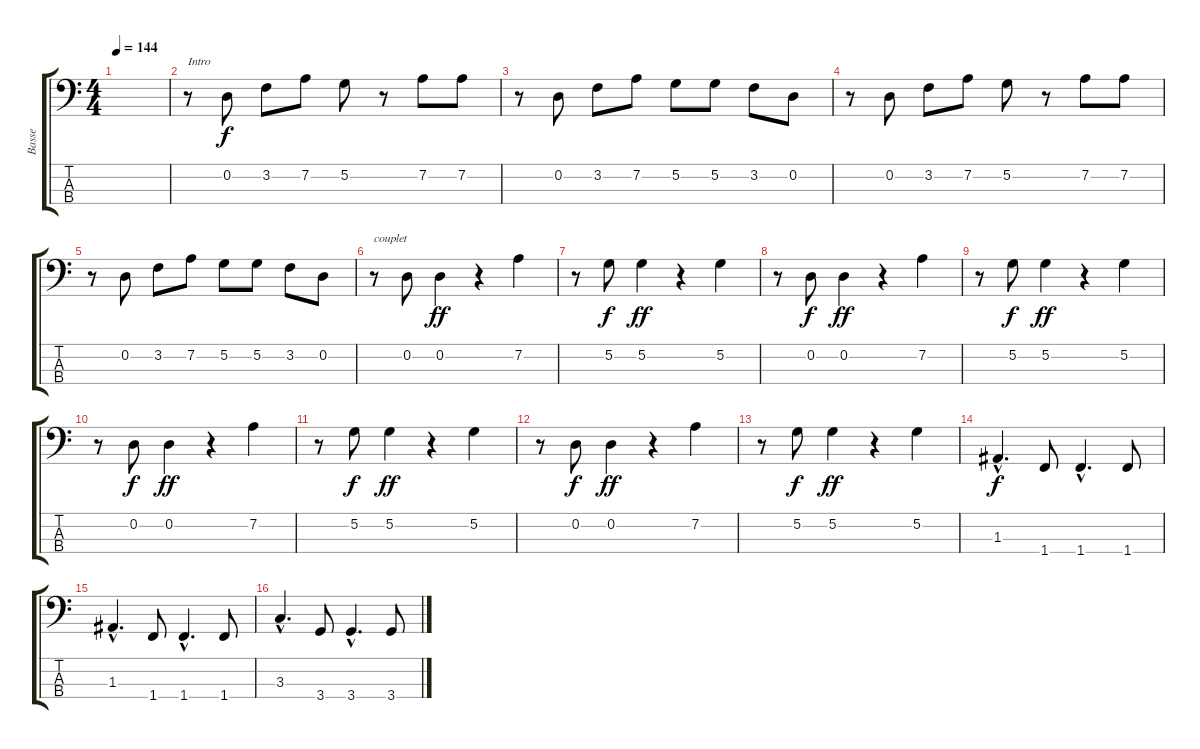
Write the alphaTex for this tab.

\track ("Basse" "Basse") {instrument electricbasspick}
\staff {score tabs}
\tuning (G2 D2 A1 E1) {hide}
\ts (4 4)
\tempo 144
\clef f4
\ks c
|
r.8{txt "Intro"} 0.2.8 3.2.8 7.2.8 5.2.8 r.8 7.2.8 7.2.8 |
r.8 0.2.8 3.2.8 7.2.8 5.2.8 5.2.8 3.2.8 0.2.8 |
r.8 0.2.8 3.2.8 7.2.8 5.2.8 r.8 7.2.8 7.2.8 |
r.8 0.2.8 3.2.8 7.2.8 5.2.8 5.2.8 3.2.8 0.2.8 |
r.8{txt "couplet "} 0.2.8 0.2.4{dy ff} r.4 7.2.4 |
r.8 5.2.8{dy f} 5.2.4{dy ff} r.4 5.2.4 |
r.8 0.2.8{dy f} 0.2.4{dy ff} r.4 7.2.4 |
r.8 5.2.8{dy f} 5.2.4{dy ff} r.4 5.2.4 |
r.8 0.2.8{dy f} 0.2.4{dy ff} r.4 7.2.4 |
r.8 5.2.8{dy f} 5.2.4{dy ff} r.4 5.2.4 |
r.8 0.2.8{dy f} 0.2.4{dy ff} r.4 7.2.4 |
r.8 5.2.8{dy f} 5.2.4{dy ff} r.4 5.2.4 |
1.3{hac}.4{d dy f} 1.4.8 1.4{hac}.4{d} 1.4.8 |
1.3{hac}.4{d} 1.4.8 1.4{hac}.4{d} 1.4.8 |
3.3{hac}.4{d} 3.4.8 3.4{hac}.4{d} 3.4.8
